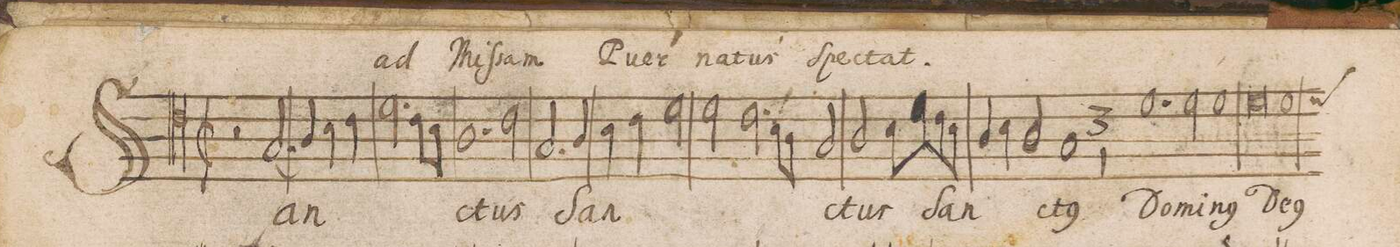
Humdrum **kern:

**kern	**text
*I"ALTVS	*
*clefC4	*
*k[]	*
*met(C|)	*
*M2/1	*
*2\right	*
2r	.
(2.G/	San-
4A/)	.
4B\	.
4c\	.
=2	=2
2.d\	.
8c\L	.
8B\J	.
1.A	.
=3	=3
2c\	-ctus
2.G/	San-
4A/	.
=4	=4
4B\	.
4c\	.
2d\	.
2d\	.
2.c\	.
=5	=5
8B\L	.
8A\J	.
2G/	-ctus
2A/	San-
8B\L	.
8d\	.
8c\	.
8B\J	.
=6	=6
4A/	.
4B\	.
2A/	.
1G	-ct(u)
=7	=7
*M3/1	*
1.d	Do-
2d\	-mi-
1d	-n(us)
=8	=8
0d	De-
*custos:d	*
1d	-(us)
=9	=9
*-	*-
